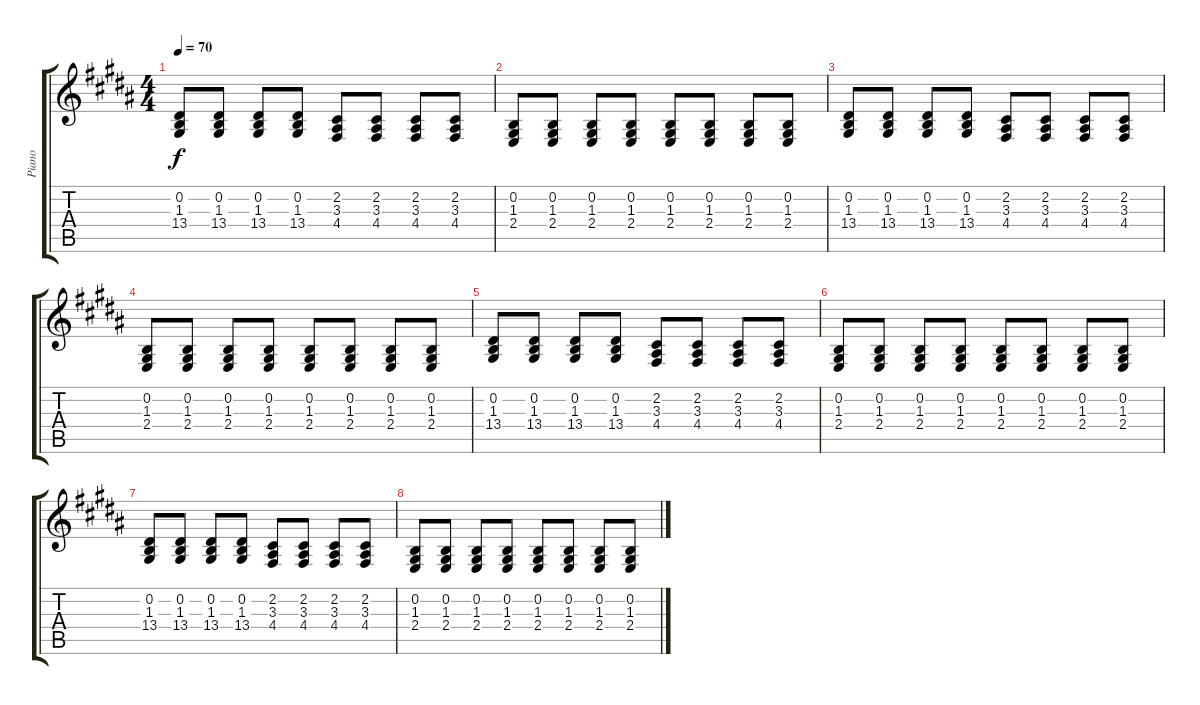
\track ("Piano" "Piano") {instrument acousticgrandpiano}
\staff {score tabs}
\tuning (E4 B3 G3 D3 A2 E2) {hide}
\ts (4 4)
\tempo 70
\clef g2
\ks g#minor
(0.2 1.3 13.4).8{dy f volume 12} (0.2 1.3 13.4).8 (0.2 1.3 13.4).8 (0.2 1.3 13.4).8 (2.2 3.3 4.4).8 (2.2 3.3 4.4).8 (2.2 3.3 4.4).8 (2.2 3.3 4.4).8 |
(0.2 1.3 2.4).8 (0.2 1.3 2.4).8 (0.2 1.3 2.4).8 (0.2 1.3 2.4).8 (0.2 1.3 2.4).8 (0.2 1.3 2.4).8 (0.2 1.3 2.4).8 (0.2 1.3 2.4).8 |
(0.2 1.3 13.4).8 (0.2 1.3 13.4).8 (0.2 1.3 13.4).8 (0.2 1.3 13.4).8 (2.2 3.3 4.4).8 (2.2 3.3 4.4).8 (2.2 3.3 4.4).8 (2.2 3.3 4.4).8 |
(0.2 1.3 2.4).8 (0.2 1.3 2.4).8 (0.2 1.3 2.4).8 (0.2 1.3 2.4).8 (0.2 1.3 2.4).8 (0.2 1.3 2.4).8 (0.2 1.3 2.4).8 (0.2 1.3 2.4).8 |
(0.2 1.3 13.4).8 (0.2 1.3 13.4).8 (0.2 1.3 13.4).8 (0.2 1.3 13.4).8 (2.2 3.3 4.4).8 (2.2 3.3 4.4).8 (2.2 3.3 4.4).8 (2.2 3.3 4.4).8 |
(0.2 1.3 2.4).8 (0.2 1.3 2.4).8 (0.2 1.3 2.4).8 (0.2 1.3 2.4).8 (0.2 1.3 2.4).8 (0.2 1.3 2.4).8 (0.2 1.3 2.4).8 (0.2 1.3 2.4).8 |
(0.2 1.3 13.4).8 (0.2 1.3 13.4).8 (0.2 1.3 13.4).8 (0.2 1.3 13.4).8 (2.2 3.3 4.4).8 (2.2 3.3 4.4).8 (2.2 3.3 4.4).8 (2.2 3.3 4.4).8 |
(0.2 1.3 2.4).8 (0.2 1.3 2.4).8 (0.2 1.3 2.4).8 (0.2 1.3 2.4).8 (0.2 1.3 2.4).8 (0.2 1.3 2.4).8 (0.2 1.3 2.4).8 (0.2 1.3 2.4).8
